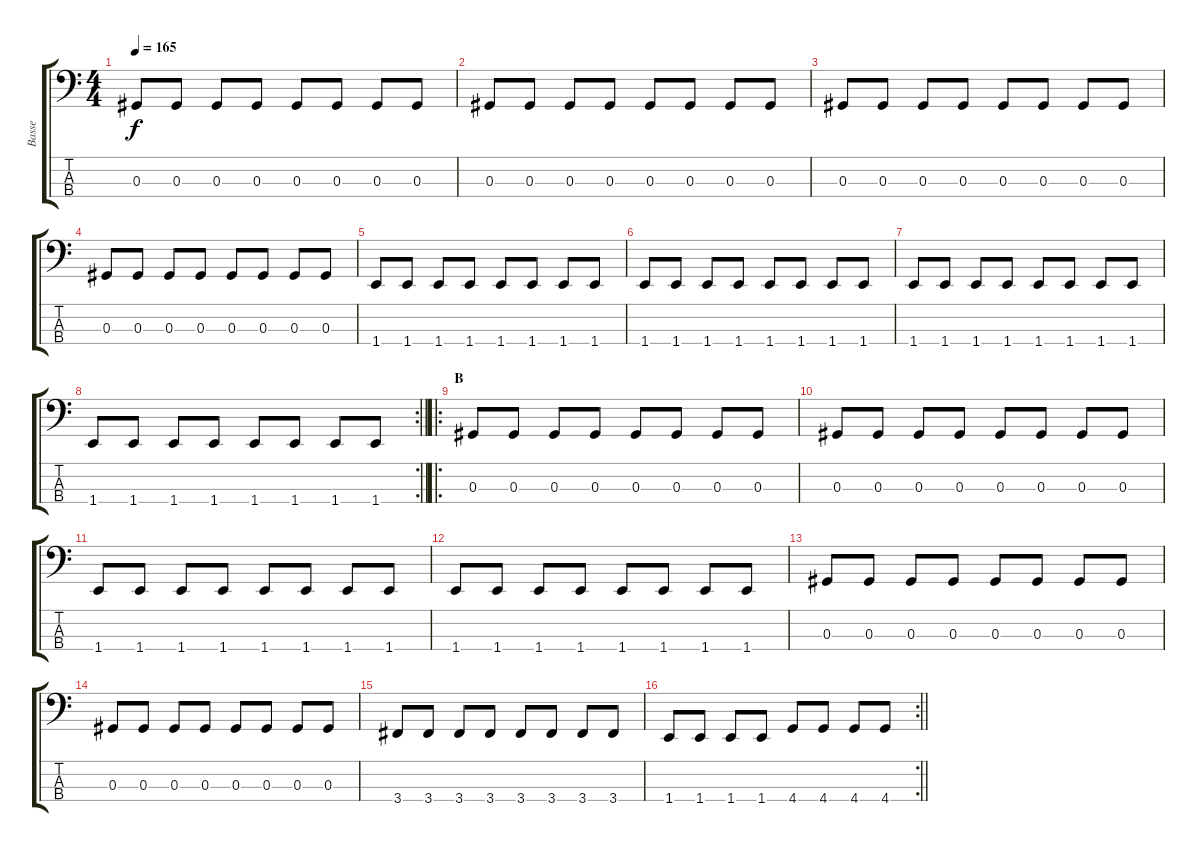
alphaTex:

\track ("Basse" "Basse") {instrument electricbassfinger}
\staff {score tabs}
\tuning (Gb2 Db2 Ab1 Eb1) {hide}
\ts (4 4)
\tempo 165
\clef f4
\ks c
0.3.8{dy f} 0.3.8 0.3.8 0.3.8 0.3.8 0.3.8 0.3.8 0.3.8 |
0.3.8 0.3.8 0.3.8 0.3.8 0.3.8 0.3.8 0.3.8 0.3.8 |
0.3.8 0.3.8 0.3.8 0.3.8 0.3.8 0.3.8 0.3.8 0.3.8 |
0.3.8 0.3.8 0.3.8 0.3.8 0.3.8 0.3.8 0.3.8 0.3.8 |
1.4.8 1.4.8 1.4.8 1.4.8 1.4.8 1.4.8 1.4.8 1.4.8 |
1.4.8 1.4.8 1.4.8 1.4.8 1.4.8 1.4.8 1.4.8 1.4.8 |
1.4.8 1.4.8 1.4.8 1.4.8 1.4.8 1.4.8 1.4.8 1.4.8 |
\rc 2
\barLineRight lightlight
1.4.8 1.4.8 1.4.8 1.4.8 1.4.8 1.4.8 1.4.8 1.4.8 |
\ro
\section ("" "B")
0.3.8 0.3.8 0.3.8 0.3.8 0.3.8 0.3.8 0.3.8 0.3.8 |
0.3.8 0.3.8 0.3.8 0.3.8 0.3.8 0.3.8 0.3.8 0.3.8 |
1.4.8 1.4.8 1.4.8 1.4.8 1.4.8 1.4.8 1.4.8 1.4.8 |
1.4.8 1.4.8 1.4.8 1.4.8 1.4.8 1.4.8 1.4.8 1.4.8 |
0.3.8 0.3.8 0.3.8 0.3.8 0.3.8 0.3.8 0.3.8 0.3.8 |
0.3.8 0.3.8 0.3.8 0.3.8 0.3.8 0.3.8 0.3.8 0.3.8 |
3.4.8 3.4.8 3.4.8 3.4.8 3.4.8 3.4.8 3.4.8 3.4.8 |
\rc 2
\barLineRight lightlight
1.4.8 1.4.8 1.4.8 1.4.8 4.4.8 4.4.8 4.4.8 4.4.8
